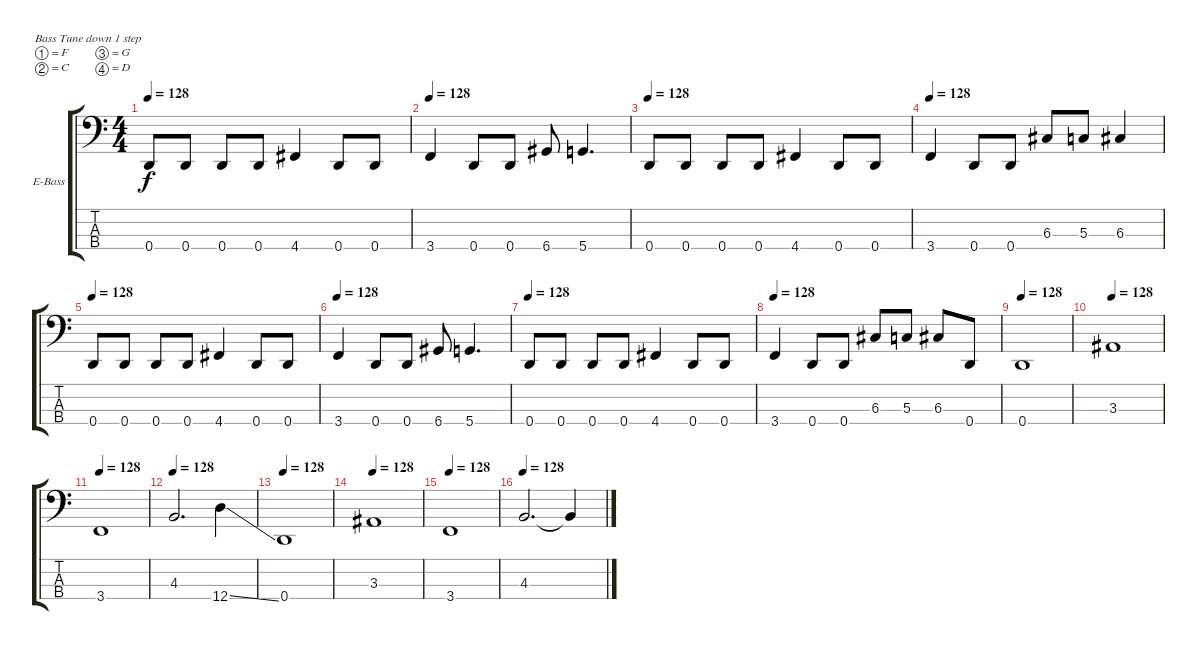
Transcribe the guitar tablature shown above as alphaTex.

\bracketExtendMode groupsimilarinstruments
\firstSystemTrackNameOrientation horizontal
\otherSystemsTrackNameOrientation horizontal
\track ("Bass" "E-Bass") {instrument electricbasspick}
\staff {score tabs}
\tuning (F2 C2 G1 D1)
\ts (4 4)
\tempo 128
\clef f4
\ks c
0.4.8{dy f} 0.4.8 0.4.8 0.4.8 4.4.4 0.4.8 0.4.8 |
\tempo 128
3.4.4 0.4.8 0.4.8 6.4.8 5.4.4{d} |
\tempo 128
0.4.8 0.4.8 0.4.8 0.4.8 4.4.4 0.4.8 0.4.8 |
\tempo 128
3.4.4 0.4.8 0.4.8 6.3.8 5.3.8 6.3.4 |
\tempo 128
0.4.8 0.4.8 0.4.8 0.4.8 4.4.4 0.4.8 0.4.8 |
\tempo 128
3.4.4 0.4.8 0.4.8 6.4.8 5.4.4{d} |
\tempo 128
0.4.8 0.4.8 0.4.8 0.4.8 4.4.4 0.4.8 0.4.8 |
\tempo 128
3.4.4 0.4.8 0.4.8 6.3.8 5.3.8 6.3.8 0.4.8 |
\tempo 128
0.4.1 |
\tempo 128
3.3.1 |
\tempo 128
3.4.1 |
\tempo 128
4.3.2{d} 12.4{ss}.4 |
\tempo 128
0.4.1 |
\tempo 128
3.3.1 |
\tempo 128
3.4.1 |
\tempo 128
4.3.2{d} 4.3{t}.4
